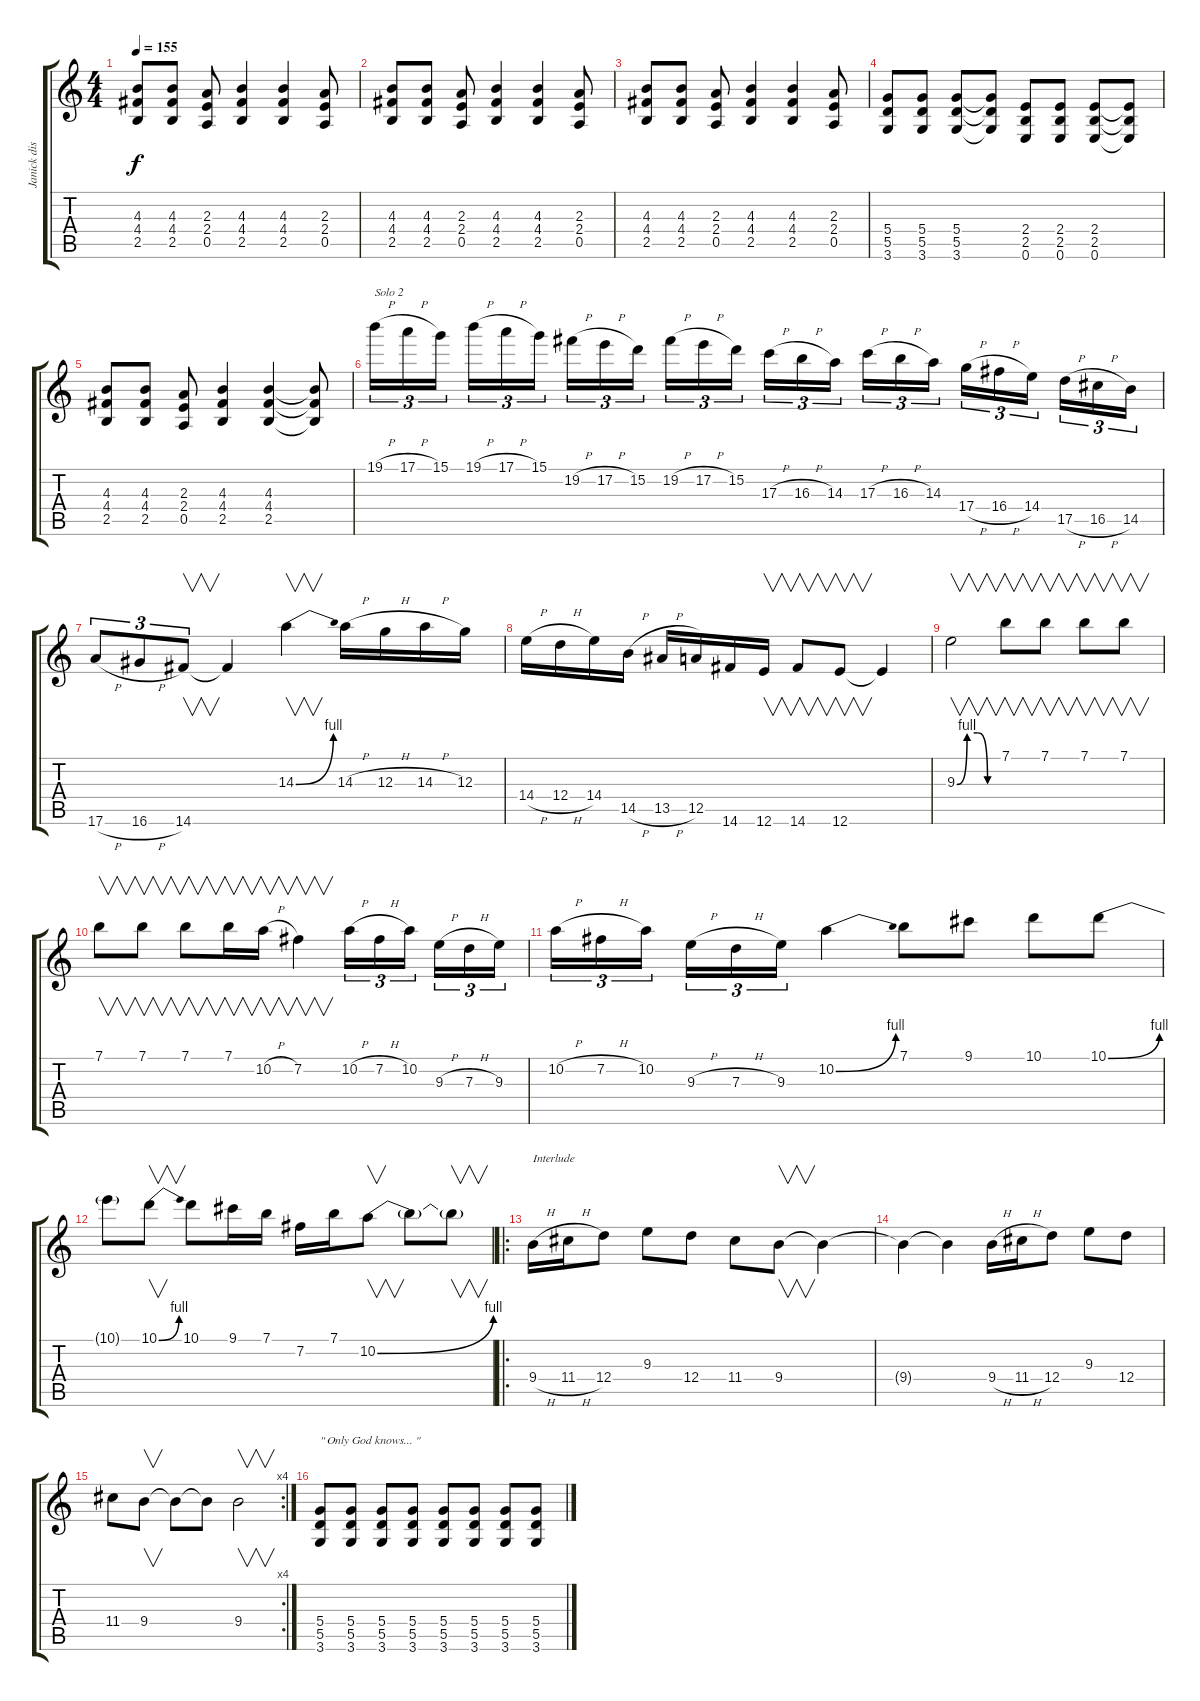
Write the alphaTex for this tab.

\track ("Janick distortion" "Janick dis") {instrument distortionguitar}
\staff {score tabs}
\tuning (E4 B3 G3 D3 A2 E2) {hide}
\ts (4 4)
\tempo 155
\clef g2
\ks c
(4.3 4.4 2.5).8{dy f} (4.3 4.4 2.5).8 (2.3 2.4 0.5).8 (4.3 4.4 2.5).4 (4.3 4.4 2.5).4 (2.3 2.4 0.5).8 |
(4.3 4.4 2.5).8 (4.3 4.4 2.5).8 (2.3 2.4 0.5).8 (4.3 4.4 2.5).4 (4.3 4.4 2.5).4 (2.3 2.4 0.5).8 |
(4.3 4.4 2.5).8 (4.3 4.4 2.5).8 (2.3 2.4 0.5).8 (4.3 4.4 2.5).4 (4.3 4.4 2.5).4 (2.3 2.4 0.5).8 |
(5.4 5.5 3.6).8 (5.4 5.5 3.6).8 (5.4 5.5 3.6).8 (5.4{t} 5.5{t} 3.6{t}).8 (2.4 2.5 0.6).8 (2.4 2.5 0.6).8 (2.4 2.5 0.6).8 (2.4{t} 2.5{t} 0.6{t}).8 |
(4.3 4.4 2.5).8 (4.3 4.4 2.5).8 (2.3 2.4 0.5).8 (4.3 4.4 2.5).4 (4.3 4.4 2.5).4 (4.3{t} 4.4{t} 2.5{t}).8 |
19.1{h}.16{tu (3 2) txt "Solo 2" volume 16} 17.1{h}.16{tu (3 2)} 15.1.16{tu (3 2)} 19.1{h}.16{tu (3 2)} 17.1{h}.16{tu (3 2)} 15.1.16{tu (3 2)} 19.2{h}.16{tu (3 2)} 17.2{h}.16{tu (3 2)} 15.2.16{tu (3 2)} 19.2{h}.16{tu (3 2)} 17.2{h}.16{tu (3 2)} 15.2.16{tu (3 2)} 17.3{h}.16{tu (3 2)} 16.3{h}.16{tu (3 2)} 14.3.16{tu (3 2)} 17.3{h}.16{tu (3 2)} 16.3{h}.16{tu (3 2)} 14.3.16{tu (3 2)} 17.4{h}.16{tu (3 2)} 16.4{h}.16{tu (3 2)} 14.4.16{tu (3 2)} 17.5{h}.16{tu (3 2)} 16.5{h}.16{tu (3 2)} 14.5.16{tu (3 2)} |
17.6{h}.8{tu (3 2)} 16.6{h}.8{tu (3 2)} 14.6.8{v tu (3 2)} 14.6{t}.4 14.3{be (bend 0 0 60 4)}.4{v} 14.3{h}.16 12.3{h}.16 14.3{h}.16 12.3.16 |
14.4{h}.16 12.4{h}.16 14.4.16 14.5{h}.16 13.5{h}.16 12.5.16 14.6.16 12.6.16{v} 14.6.8{v} 12.6.8{v} 12.6{t}.4 |
9.3{be (custom 0 0 15 4 30 4 45 0 60 0)}.2{v} 7.1.8{v} 7.1.8{v} 7.1.8{v} 7.1.8{v} |
7.1.8{v} 7.1.8{v} 7.1.8{v} 7.1.16{v} 10.2{h}.16{v} 7.2.4{v} 10.2{h}.16{tu (3 2)} 7.2{h}.16{tu (3 2)} 10.2.16{tu (3 2)} 9.3{h}.16{tu (3 2)} 7.3{h}.16{tu (3 2)} 9.3.16{tu (3 2)} |
10.2{h}.16{tu (3 2)} 7.2{h}.16{tu (3 2)} 10.2.16{tu (3 2)} 9.3{h}.16{tu (3 2)} 7.3{h}.16{tu (3 2)} 9.3.16{tu (3 2)} 10.2{be (bend 0 0 60 4)}.4 7.1.8 9.1.8 10.1.8 10.1{be (bend 0 0 60 4)}.8 |
10.1{t}.8 10.1{be (bend 0 0 60 4)}.8{v} 10.1.8 9.1.16 7.1.16 7.2.16 7.1.16 10.2{be (bend 0 0 60 4)}.8{v} 10.2{t}.8 10.2{t}.8{v} |
\ro
9.4{h}.16{txt "Interlude" volume 13} 11.4{h}.16 12.4.8 9.3.8 12.4.8 11.4.8 9.4.8{v} 9.4{t}.4 |
9.4{t}.4 9.4{t}.4 9.4{h}.16 11.4{h}.16 12.4.8 9.3.8 12.4.8 |
\rc 4
11.4.8 9.4.8{v} 9.4{t}.8 9.4{t}.8 9.4.2{v} |
(5.4 5.5 3.6).8{txt "\" Only God knows... \"" volume 13} (5.4 5.5 3.6).8 (5.4 5.5 3.6).8 (5.4 5.5 3.6).8 (5.4 5.5 3.6).8 (5.4 5.5 3.6).8 (5.4 5.5 3.6).8 (5.4 5.5 3.6).8
